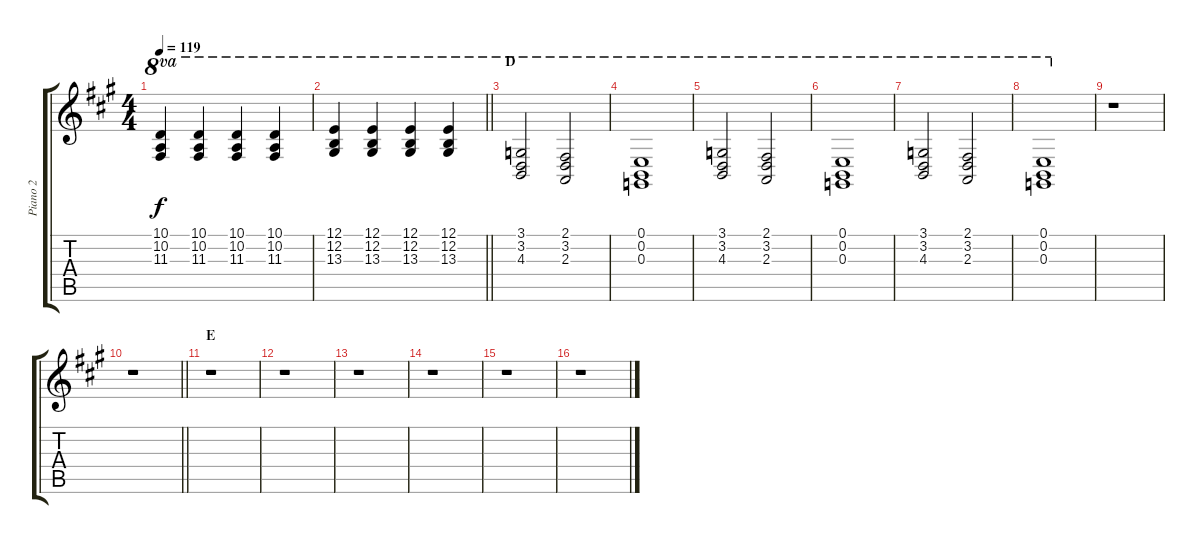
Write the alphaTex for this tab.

\track ("Piano 2" "Piano 2") {instrument acousticgrandpiano}
\staff {score tabs}
\tuning (E4 B3 G3 D3 A2 E2) {hide}
\ts (4 4)
\tempo 119
\clef g2
\ks a
(10.1 10.2 11.3).4{ot 8va dy f} (10.1 10.2 11.3).4{ot 8va} (10.1 10.2 11.3).4{ot 8va} (10.1 10.2 11.3).4{ot 8va} |
\barLineRight lightlight
(12.1 12.2 13.3).4{ot 8va} (12.1 12.2 13.3).4{ot 8va} (12.1 12.2 13.3).4{ot 8va} (12.1 12.2 13.3).4{ot 8va} |
\section ("" "D")
(3.1 3.2 4.3).2{ot 8va} (2.1 3.2 2.3).2{ot 8va} |
(0.1 0.2 0.3).1{ot 8va} |
(3.1 3.2 4.3).2{ot 8va} (2.1 3.2 2.3).2{ot 8va} |
(0.1 0.2 0.3).1{ot 8va} |
(3.1 3.2 4.3).2{ot 8va} (2.1 3.2 2.3).2{ot 8va} |
(0.1 0.2 0.3).1{ot 8va} |
r.1 |
\barLineRight lightlight
r.1 |
\section ("" "E")
r.1 |
r.1 |
r.1 |
r.1 |
r.1 |
r.1
